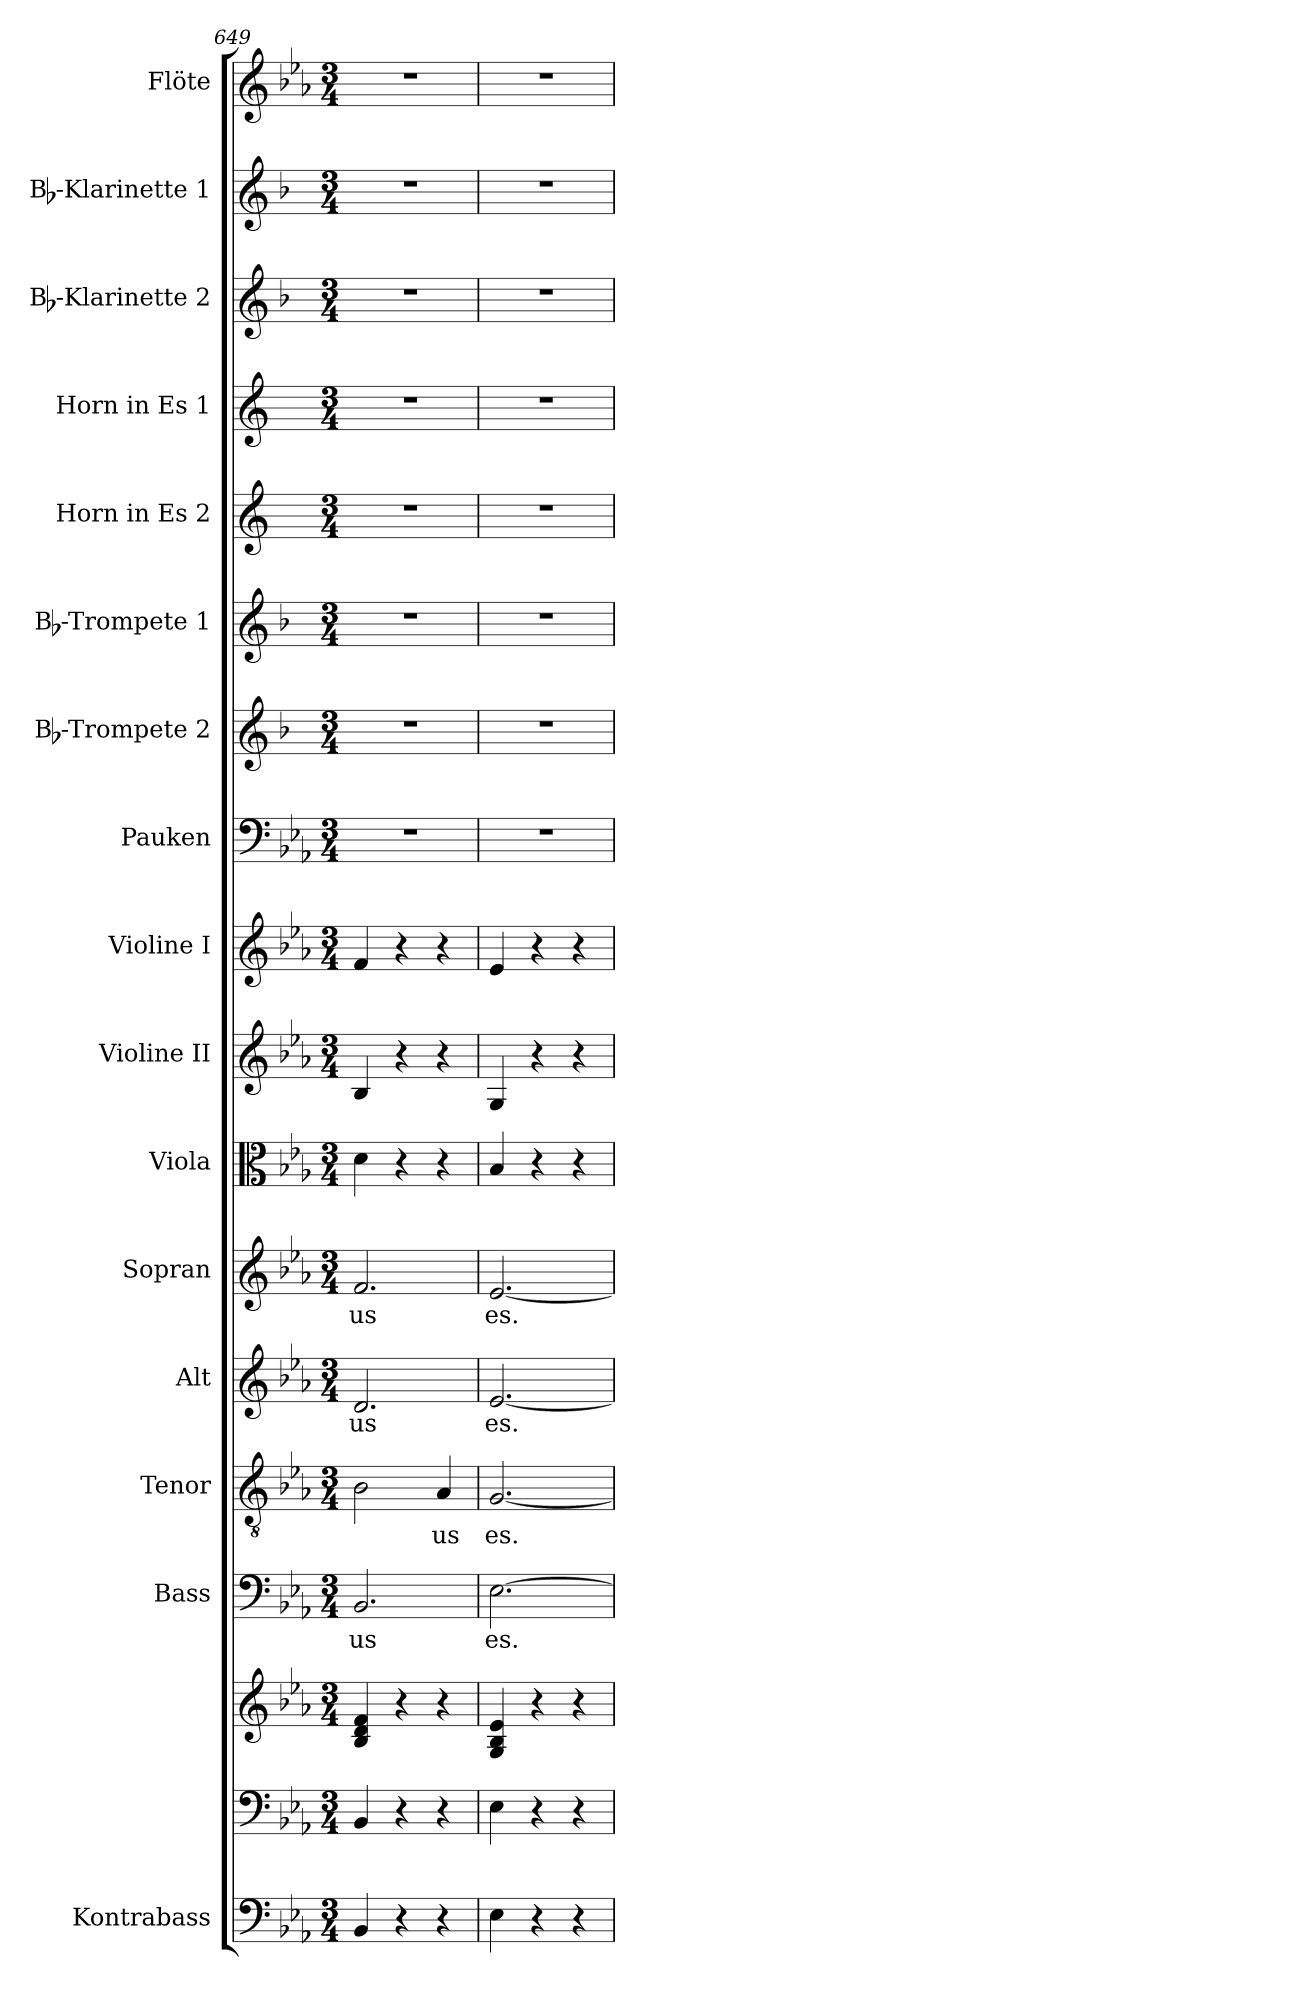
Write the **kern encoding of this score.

**kern	**kern	**kern	**kern	**text	**kern	**text	**kern	**text	**kern	**text	**kern	**kern	**kern	**kern	**kern	**kern	**kern	**kern	**kern	**kern	**kern
*part17	*part16	*part16	*part15	*part15	*part14	*part14	*part13	*part13	*part12	*part12	*part11	*part10	*part9	*part8	*part7	*part6	*part5	*part4	*part3	*part2	*part1
*staff18	*staff17	*staff16	*staff15	*staff15	*staff14	*staff14	*staff13	*staff13	*staff12	*staff12	*staff11	*staff10	*staff9	*staff8	*staff7	*staff6	*staff5	*staff4	*staff3	*staff2	*staff1
*I"Kontrabass	*	*	*I"Bass	*	*I"Tenor	*	*I"Alt	*	*I"Sopran	*	*I"Viola	*I"Violine II	*I"Violine I	*I"Pauken	*I"Bb-Trompete 2	*I"Bb-Trompete 1	*I"Horn in Es 2	*I"Horn in Es 1	*I"Bb-Klarinette 2	*I"Bb-Klarinette 1	*I"Flöte
*I'Kb.	*	*	*I'B.	*	*I'T.	*	*I'A.	*	*I'S.	*	*I'Vla.	*I'Vl. II	*I'Vl. I	*I'Pk.	*I'Bb Trp. 2	*I'Bb Trp. 1	*	*	*I'Bb Kl. 2	*I'Bb Kl. 1	*I'Fl.
*clefF4	*clefF4	*clefG2	*clefF4	*	*clefGv2	*	*clefG2	*	*clefG2	*	*clefC3	*clefG2	*clefG2	*clefF4	*clefG2	*clefG2	*clefG2	*clefG2	*clefG2	*clefG2	*clefG2
*ITrd7c12	*	*	*	*	*	*	*	*	*	*	*	*	*	*	*ITrd1c2	*ITrd1c2	*ITrd5c9	*ITrd5c9	*ITrd1c2	*ITrd1c2	*
*k[b-e-a-]	*k[b-e-a-]	*k[b-e-a-]	*k[b-e-a-]	*	*k[b-e-a-]	*	*k[b-e-a-]	*	*k[b-e-a-]	*	*k[b-e-a-]	*k[b-e-a-]	*k[b-e-a-]	*k[b-e-a-]	*k[b-e-a-]	*k[b-e-a-]	*k[b-e-a-]	*k[b-e-a-]	*k[b-e-a-]	*k[b-e-a-]	*k[b-e-a-]
*E-:	*E-:	*E-:	*E-:	*	*E-:	*	*E-:	*	*E-:	*	*E-:	*E-:	*E-:	*E-:	*E-:	*E-:	*E-:	*E-:	*E-:	*E-:	*E-:
*M3/4	*M3/4	*M3/4	*M3/4	*	*M3/4	*	*M3/4	*	*M3/4	*	*M3/4	*M3/4	*M3/4	*M3/4	*M3/4	*M3/4	*M3/4	*M3/4	*M3/4	*M3/4	*M3/4
=649	=649	=649	=649	=649	=649	=649	=649	=649	=649	=649	=649	=649	=649	=649	=649	=649	=649	=649	=649	=649	=649
!	!	!	!	!LO:LY:b	!	!	!	!LO:LY:b	!	!LO:LY:b	!	!	!	!	!	!	!	!	!	!	!
4BBB-/	4BB-/	4B-/ 4d/ 4f/	2.BB-/	-us	2B-\	.	2.d/	-us	2.f/	-us	4d\	4B-/	4f/	2.r	2.r	2.r	2.r	2.r	2.r	2.r	2.r
4r	4r	4r	.	.	.	.	.	.	.	.	4r	4r	4r	.	.	.	.	.	.	.	.
!	!	!	!	!	!	!LO:LY:b	!	!	!	!	!	!	!	!	!	!	!	!	!	!	!
4r	4r	4r	.	.	4A-/	-us	.	.	.	.	4r	4r	4r	.	.	.	.	.	.	.	.
=650	=650	=650	=650	=650	=650	=650	=650	=650	=650	=650	=650	=650	=650	=650	=650	=650	=650	=650	=650	=650	=650
!	!	!	!	!LO:LY:b	!	!LO:LY:b	!	!LO:LY:b	!	!LO:LY:b	!	!	!	!	!	!	!	!	!	!	!
4EE-\	4E-\	4G/ 4B-/ 4e-/	[2.E-\	es.	[2.G/	es.	[2.e-/	es.	[2.e-/	es.	4B-/	4G/	4e-/	2.r	2.r	2.r	2.r	2.r	2.r	2.r	2.r
4r	4r	4r	.	.	.	.	.	.	.	.	4r	4r	4r	.	.	.	.	.	.	.	.
4r	4r	4r	.	.	.	.	.	.	.	.	4r	4r	4r	.	.	.	.	.	.	.	.
=	=	=	=	=	=	=	=	=	=	=	=	=	=	=	=	=	=	=	=	=	=
*-	*-	*-	*-	*-	*-	*-	*-	*-	*-	*-	*-	*-	*-	*-	*-	*-	*-	*-	*-	*-	*-
